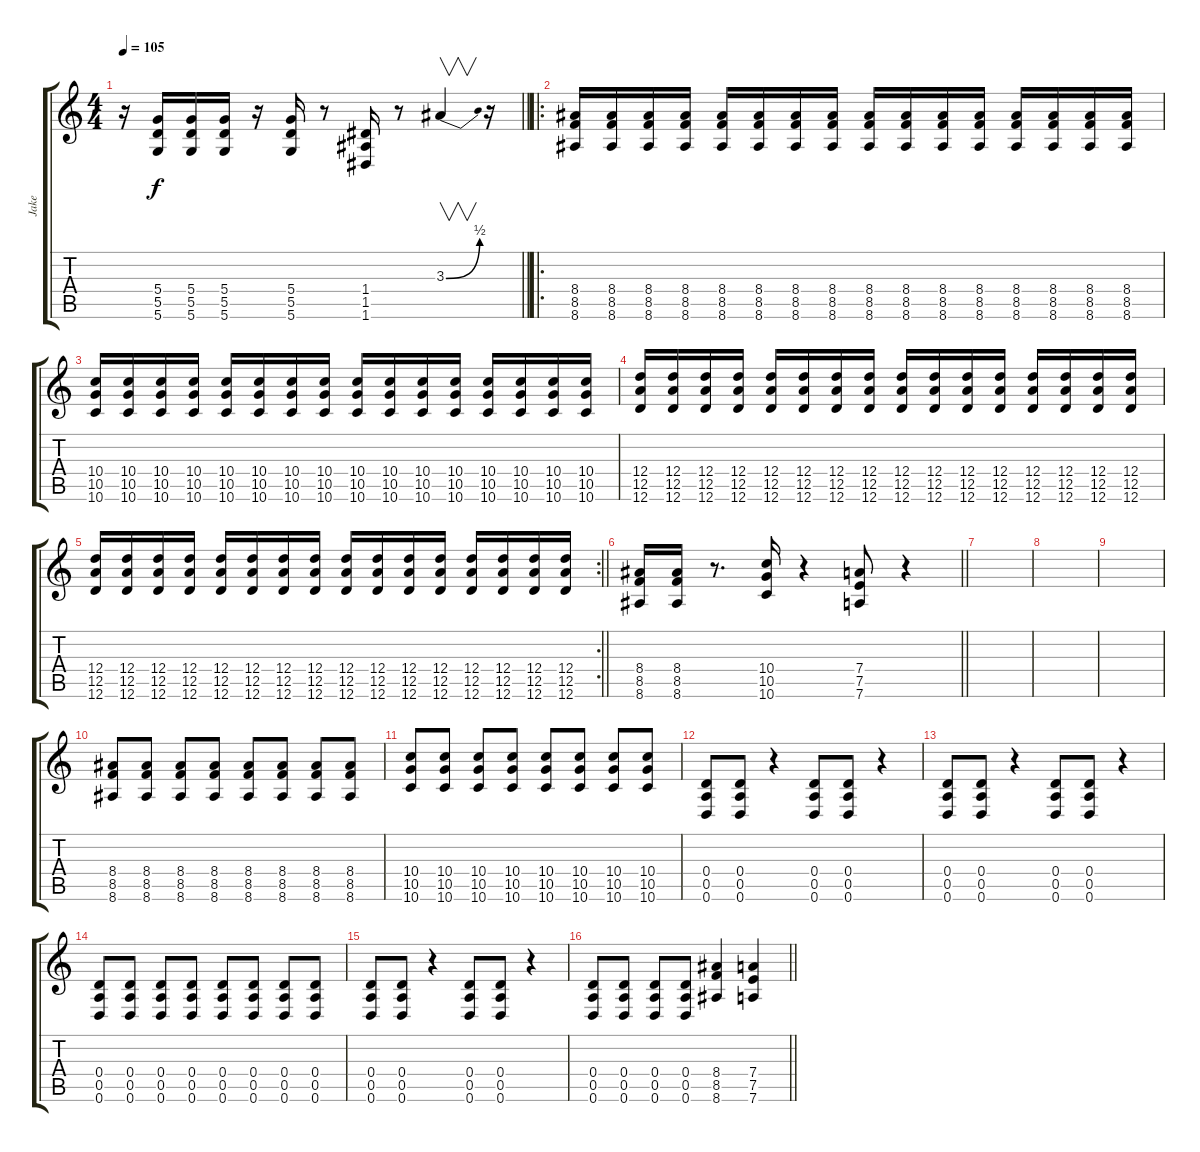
\track ("Jake" "Jake") {instrument distortionguitar}
\staff {score tabs}
\tuning (E4 B3 G3 D3 A2 D2) {hide}
\ts (4 4)
\tempo 105
\clef g2
\barLineRight lightlight
\ks c
r.16{dy f} (5.4 5.5 5.6).16 (5.4 5.5 5.6).16 (5.4 5.5 5.6).16 r.16 (5.4 5.5 5.6).16 r.8 (1.4 1.5 1.6).16 r.8 3.3{be (bend 0 0 60 2)}.4{v} r.16 |
\ro
(8.4 8.5 8.6).16 (8.4 8.5 8.6).16 (8.4 8.5 8.6).16 (8.4 8.5 8.6).16 (8.4 8.5 8.6).16 (8.4 8.5 8.6).16 (8.4 8.5 8.6).16 (8.4 8.5 8.6).16 (8.4 8.5 8.6).16 (8.4 8.5 8.6).16 (8.4 8.5 8.6).16 (8.4 8.5 8.6).16 (8.4 8.5 8.6).16 (8.4 8.5 8.6).16 (8.4 8.5 8.6).16 (8.4 8.5 8.6).16 |
(10.4 10.5 10.6).16 (10.4 10.5 10.6).16 (10.4 10.5 10.6).16 (10.4 10.5 10.6).16 (10.4 10.5 10.6).16 (10.4 10.5 10.6).16 (10.4 10.5 10.6).16 (10.4 10.5 10.6).16 (10.4 10.5 10.6).16 (10.4 10.5 10.6).16 (10.4 10.5 10.6).16 (10.4 10.5 10.6).16 (10.4 10.5 10.6).16 (10.4 10.5 10.6).16 (10.4 10.5 10.6).16 (10.4 10.5 10.6).16 |
(12.4 12.5 12.6).16 (12.4 12.5 12.6).16 (12.4 12.5 12.6).16 (12.4 12.5 12.6).16 (12.4 12.5 12.6).16 (12.4 12.5 12.6).16 (12.4 12.5 12.6).16 (12.4 12.5 12.6).16 (12.4 12.5 12.6).16 (12.4 12.5 12.6).16 (12.4 12.5 12.6).16 (12.4 12.5 12.6).16 (12.4 12.5 12.6).16 (12.4 12.5 12.6).16 (12.4 12.5 12.6).16 (12.4 12.5 12.6).16 |
\rc 2
\barLineRight lightlight
(12.4 12.5 12.6).16 (12.4 12.5 12.6).16 (12.4 12.5 12.6).16 (12.4 12.5 12.6).16 (12.4 12.5 12.6).16 (12.4 12.5 12.6).16 (12.4 12.5 12.6).16 (12.4 12.5 12.6).16 (12.4 12.5 12.6).16 (12.4 12.5 12.6).16 (12.4 12.5 12.6).16 (12.4 12.5 12.6).16 (12.4 12.5 12.6).16 (12.4 12.5 12.6).16 (12.4 12.5 12.6).16 (12.4 12.5 12.6).16 |
\barLineRight lightlight
(8.4 8.5 8.6).16 (8.4 8.5 8.6).16 r.8{d} (10.4 10.5 10.6).16 r.4 (7.4 7.5 7.6).8 r.4 |
|
|
|
(8.4 8.5 8.6).8 (8.4 8.5 8.6).8 (8.4 8.5 8.6).8 (8.4 8.5 8.6).8 (8.4 8.5 8.6).8 (8.4 8.5 8.6).8 (8.4 8.5 8.6).8 (8.4 8.5 8.6).8 |
(10.4 10.5 10.6).8 (10.4 10.5 10.6).8 (10.4 10.5 10.6).8 (10.4 10.5 10.6).8 (10.4 10.5 10.6).8 (10.4 10.5 10.6).8 (10.4 10.5 10.6).8 (10.4 10.5 10.6).8 |
(0.4 0.5 0.6).8 (0.4 0.5 0.6).8 r.4 (0.4 0.5 0.6).8 (0.4 0.5 0.6).8 r.4 |
(0.4 0.5 0.6).8 (0.4 0.5 0.6).8 r.4 (0.4 0.5 0.6).8 (0.4 0.5 0.6).8 r.4 |
(0.4 0.5 0.6).8 (0.4 0.5 0.6).8 (0.4 0.5 0.6).8 (0.4 0.5 0.6).8 (0.4 0.5 0.6).8 (0.4 0.5 0.6).8 (0.4 0.5 0.6).8 (0.4 0.5 0.6).8 |
(0.4 0.5 0.6).8 (0.4 0.5 0.6).8 r.4 (0.4 0.5 0.6).8 (0.4 0.5 0.6).8 r.4 |
\barLineRight lightlight
(0.4 0.5 0.6).8 (0.4 0.5 0.6).8 (0.4 0.5 0.6).8 (0.4 0.5 0.6).8 (8.4 8.5 8.6).4 (7.4 7.5 7.6).4
